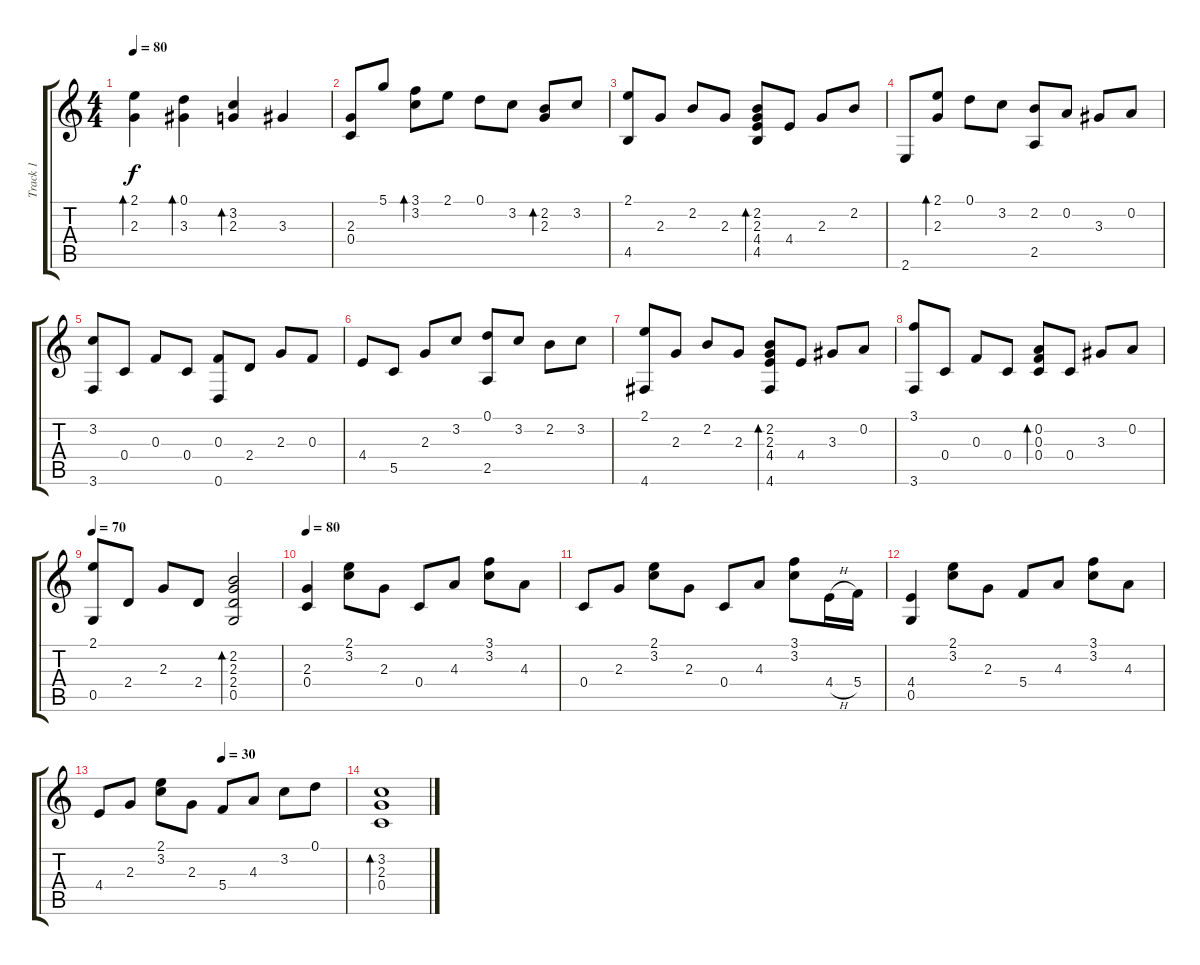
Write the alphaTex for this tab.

\track ("Track 1" "Track 1") {instrument acousticguitarnylon}
\staff {score tabs}
\tuning (D4 A3 F3 C3 G2 D2) {hide}
\ts (4 4)
\tempo 80
\clef g2
\ks c
(2.1 2.3).4{bd 480 dy f} (0.1 3.3).4{bd 480} (3.2 2.3).4{bd 480} 3.3.4 |
(2.3 0.4).8 5.1.8 (3.1 3.2).8{bd 480} 2.1.8 0.1.8 3.2.8 (2.2 2.3).8{bd 120} 3.2.8 |
(2.1 4.5).8 2.3.8 2.2.8 2.3.8 (2.2 2.3 4.4 4.5).8{bd 120} 4.4.8 2.3.8 2.2.8 |
2.6.8 (2.1 2.3).8{bd 480} 0.1.8 3.2.8 (2.2 2.5).8 0.2.8 3.3.8 0.2.8 |
(3.2 3.6).8 0.4.8 0.3.8 0.4.8 (0.3 0.6).8 2.4.8 2.3.8 0.3.8 |
4.4.8 5.5.8 2.3.8 3.2.8 (0.1 2.5).8 3.2.8 2.2.8 3.2.8 |
(2.1 4.6).8 2.3.8 2.2.8 2.3.8 (2.2 2.3 4.4 4.6).8{bd 480} 4.4.8 3.3.8 0.2.8 |
(3.1 3.6).8 0.4.8 0.3.8 0.4.8 (0.2 0.3 0.4).8{bd 480} 0.4.8 3.3.8 0.2.8 |
\tempo 70
(2.1 0.5).8 2.4.8 2.3.8 2.4.8 (2.2 2.3 2.4 0.5).2{bd 120} |
\tempo 80
(2.3 0.4).4 (2.1 3.2).8 2.3.8 0.4.8 4.3.8 (3.1 3.2).8 4.3.8 |
0.4.8 2.3.8 (2.1 3.2).8 2.3.8 0.4.8 4.3.8 (3.1 3.2).8 4.4{h}.16 5.4.16 |
(4.4 0.5).4 (2.1 3.2).8 2.3.8 5.4.8 4.3.8 (3.1 3.2).8 4.3.8 |
\tempo (30 0.5)
4.4.8 2.3.8 (2.1 3.2).8 2.3.8 5.4.8 4.3.8 3.2.8 0.1.8 |
(3.2 2.3 0.4).1{bd 120}
